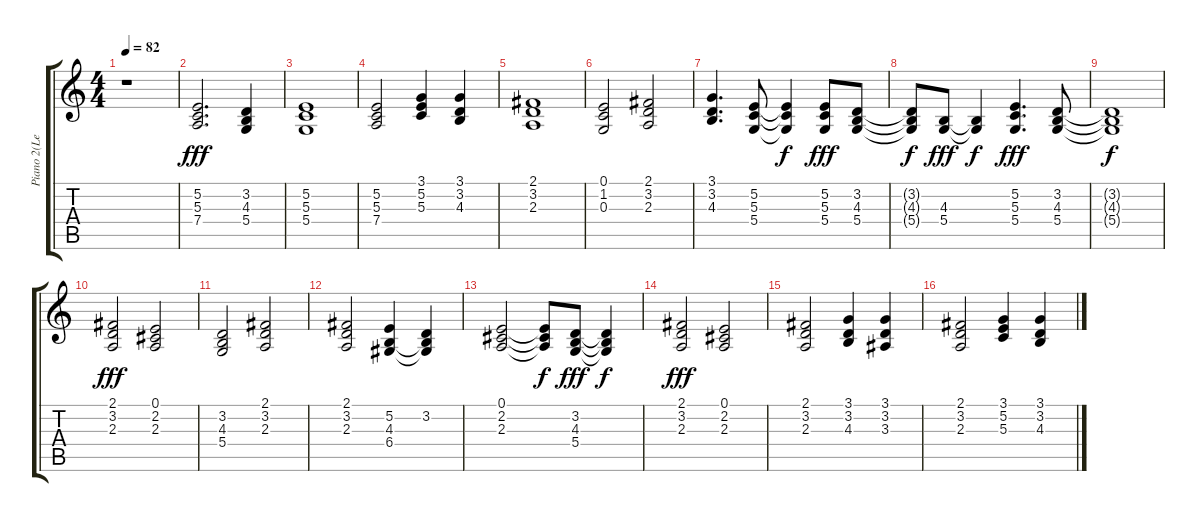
\track ("Piano 2(Left Hand)" "Piano 2(Le") {instrument acousticgrandpiano}
\staff {score tabs}
\tuning (E4 B3 G3 D3 A2 E2) {hide}
\ts (4 4)
\tempo 82
\clef g2
\ks c
r.1{dy fff} |
(5.2 5.3 7.4).2{d} (3.2 4.3 5.4).4 |
(5.2 5.3 5.4).1 |
(5.2 5.3 7.4).2 (3.1 5.2 5.3).4 (3.1 3.2 4.3).4 |
(2.1 3.2 2.3).1 |
(0.1 1.2 0.3).2 (2.1 3.2 2.3).2 |
(3.1 3.2 4.3).4{d} (5.2 5.3 5.4).8 (5.2{t} 5.3{t} 5.4{t}).4{dy f} (5.2 5.3 5.4).8{dy fff} (3.2 4.3 5.4).8 |
(3.2{t} 4.3{t} 5.4{t}).8{dy f} (4.3 5.4).8{dy fff} (4.3{t} 5.4{t}).4{dy f} (5.2 5.3 5.4).4{d dy fff} (3.2 4.3 5.4).8 |
(3.2{t} 4.3{t} 5.4{t}).1{dy f} |
(2.1 3.2 2.3).2{dy fff} (0.1 2.2 2.3).2 |
(3.2 4.3 5.4).2 (2.1 3.2 2.3).2 |
(2.1 3.2 2.3).2 (5.2 4.3 6.4).4 (3.2 4.3{t} 6.4{t}).4 |
(0.1 2.2 2.3).2 (0.1{t} 2.2{t} 2.3{t}).8{dy f} (3.2 4.3 5.4).8{dy fff} (3.2{t} 4.3{t} 5.4{t}).4{dy f} |
(2.1 3.2 2.3).2{dy fff} (0.1 2.2 2.3).2 |
(2.1 3.2 2.3).2 (3.1 3.2 4.3).4 (3.1 3.2 3.3).4 |
(2.1 3.2 2.3).2 (3.1 5.2 5.3).4 (3.1 3.2 4.3).4
